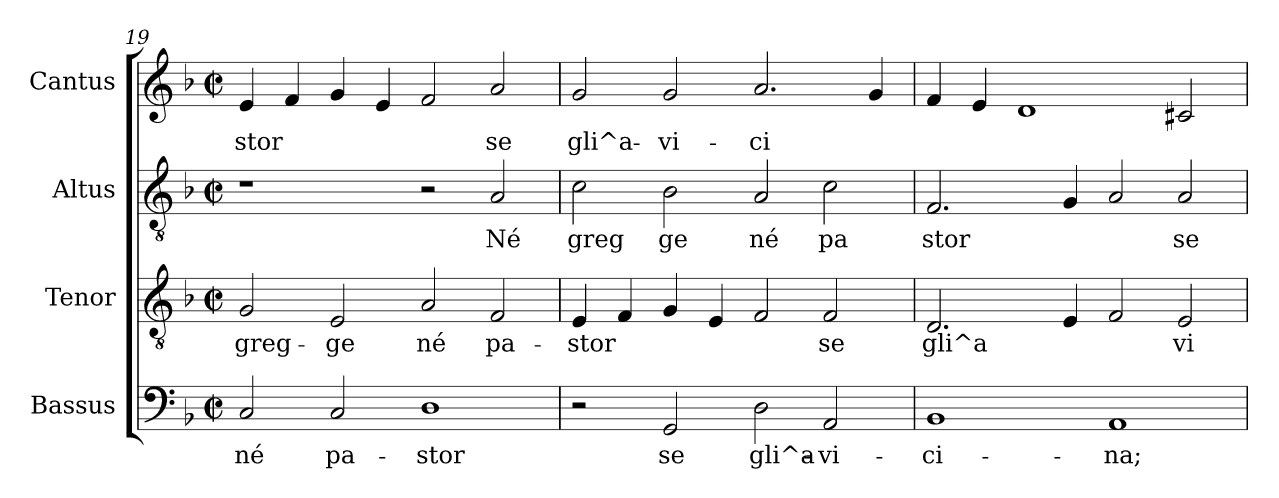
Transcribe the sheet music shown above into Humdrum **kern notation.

**kern	**text	**kern	**text	**kern	**text	**kern	**text
*part4	*part4	*part3	*part3	*part2	*part2	*part1	*part1
*staff4	*staff4	*staff3	*staff3	*staff2	*staff2	*staff1	*staff1
*I"Bassus	*	*I"Tenor	*	*I"Altus	*	*I"Cantus	*
!!LO:PB:g=z
*clefF4	*	*clefGv2	*	*clefGv2	*	*clefG2	*
*ITrd-3c-5	*	*	*	*ITrd-3c-5	*	*ITrd-3c-5	*
*k[b-e-]	*	*k[b-]	*	*k[b-e-]	*	*k[b-e-]	*
*B-:	*	*F:	*	*B-:	*	*B-:	*
*M2/2	*	*M2/2	*	*M2/2	*	*M2/2	*
*met(c|)	*	*met(c|)	*	*met(c|)	*	*met(c|)	*
=19	=19	=19	=19	=19	=19	=19	=19
!	!LO:LY:b:cj	!	!LO:LY:b:cj	!	!	!	!LO:LY:a:cj
2F/	né	2G/	greg-	1r	.	4a/	stor
!	!	!	!	!	!	!	!LO:LY:a:cj
.	.	.	.	.	.	4b-/	.
!	!LO:LY:b:cj	!	!LO:LY:b:cj	!	!	!	!LO:LY:a:cj
2F/	pa-	2E/	-ge	.	.	4cc/	.
!	!	!	!	!	!	!	!LO:LY:a:cj
.	.	.	.	.	.	4a/	.
!	!LO:LY:b:cj	!	!LO:LY:b:cj	!	!	!	!LO:LY:a:cj
1G	-stor	2A/	né	2r	.	2b-/	.
!	!	!	!LO:LY:b:cj	!	!LO:LY:b:cj	!	!LO:LY:a:cj
.	.	2F/	pa-	2d/	Né	2dd/	se
=20	=20	=20	=20	=20	=20	=20	=20
!	!	!	!LO:LY:b:cj	!	!LO:LY:b:cj	!	!LO:LY:a:cj
2r	.	4E/	-stor	2f\	greg	2cc/	gli^a-
!	!	!	!LO:LY:b:cj	!	!	!	!
.	.	4F/	.	.	.	.	.
!	!LO:LY:b:cj	!	!LO:LY:b:cj	!	!LO:LY:b:cj	!	!LO:LY:a:cj
2C/	se	4G/	.	2e-\	ge	2cc/	-vi-
!	!	!	!LO:LY:b:cj	!	!	!	!
.	.	4E/	.	.	.	.	.
!	!LO:LY:b:cj	!	!LO:LY:b:cj	!	!LO:LY:b:cj	!	!LO:LY:a:cj
2G\	gli^a-	2F/	.	2d/	né	2.dd/	-ci-
!	!LO:LY:b:cj	!	!LO:LY:b:cj	!	!LO:LY:b:cj	!	!
2D/	-vi-	2F/	se	2f\	pa	.	.
!	!	!	!	!	!	!	!LO:LY:a:cj
.	.	.	.	.	.	4cc/	--
=21	=21	=21	=21	=21	=21	=21	=21
!	!LO:LY:b:cj	!	!LO:LY:b:cj	!	!LO:LY:b:cj	!	!LO:LY:a:cj
1E-	-ci-	2.D/	gli^a-	2.B-/	stor	4b-/	--
!	!	!	!	!	!	!	!LO:LY:a:cj
.	.	.	.	.	.	4a/	--
!	!	!	!	!	!	!	!LO:LY:a:cj
.	.	.	.	.	.	1g	--
!	!	!	!LO:LY:b:cj	!	!LO:LY:b:cj	!	!
.	.	4E/	--	4c/	.	.	.
!	!LO:LY:b:cj	!	!LO:LY:b:cj	!	!LO:LY:b:cj	!	!
1D	-na;	2F/	--	2d/	.	.	.
!	!	!	!LO:LY:b:cj	!	!LO:LY:b:cj	!	!LO:LY:a:cj
.	.	2E/	-vi-	2d/	se	2f#/	--
=	=	=	=	=	=	=	=
*-	*-	*-	*-	*-	*-	*-	*-
